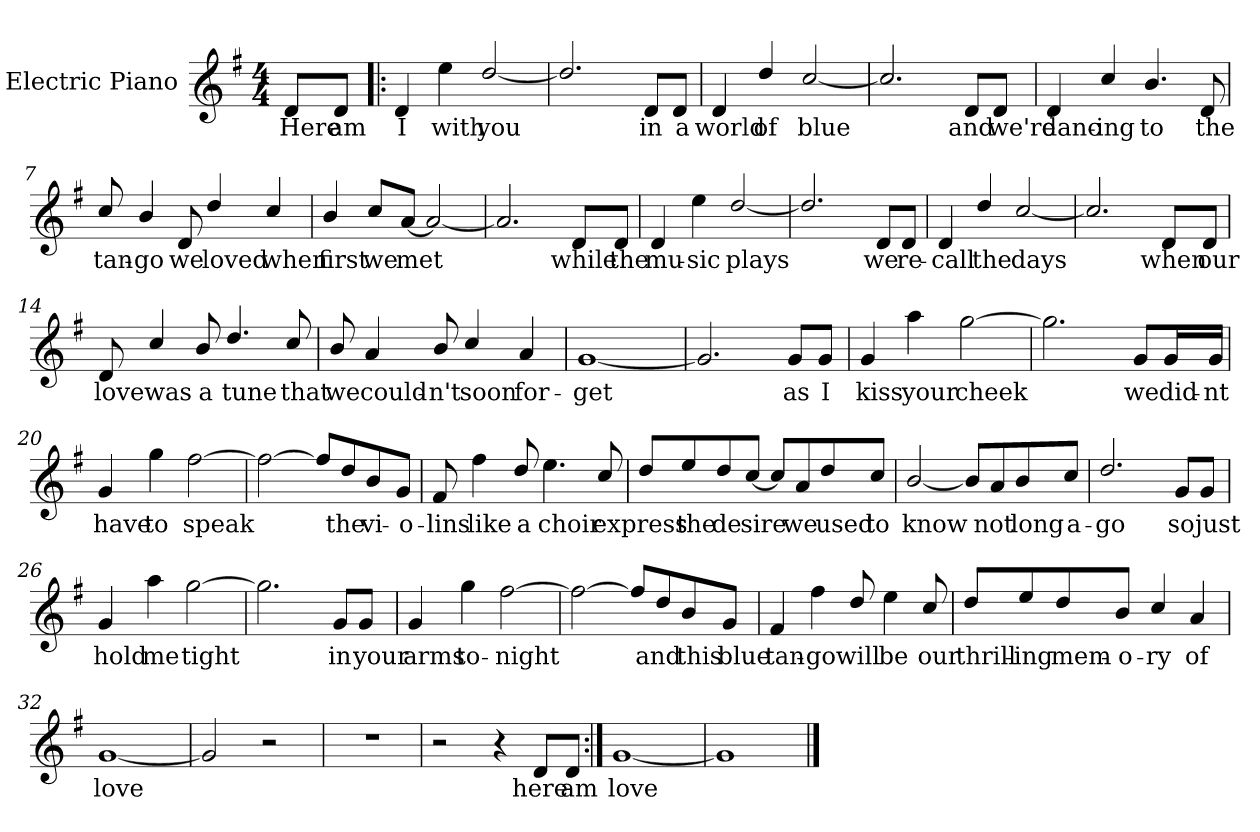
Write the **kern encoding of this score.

**kern	**text
*part1	*part1
*staff1	*staff1
*I"Electric Piano	*
*I'E.Pno	*
*clefG2	*
*k[f#]	*
*G:	*
*M4/4	*
=1	=1
8d/L	Here
8d/J	am
=2!|:	=2!|:
4d/	I
4ee\	with
[2dd/	you
=3	=3
2.dd/]	.
8d/L	in
8d/J	a
=4	=4
4d/	world
4dd/	of
[2cc/	blue
=5	=5
2.cc/]	.
8d/L	and
8d/J	we're
!!LO:LB:g=z
=6	=6
4d/	danc-
4cc/	-ing
4.b/	to
8d/	the
=7	=7
8cc/	tan-
4b/	-go
8d/	we
4dd/	loved
4cc/	when
=8	=8
4b/	first
8cc/L	we
[8a/J	met
2a/_	.
=9	=9
2.a/]	.
8d/L	while
8d/J	the
!!LO:LB:g=z
=10	=10
4d/	mu-
4ee\	-sic
[2dd/	plays
=11	=11
2.dd/]	.
8d/L	we
8d/J	re-
=12	=12
4d/	-call
4dd/	the
[2cc/	days
=13	=13
2.cc/]	.
8d/L	when
8d/J	our
=14	=14
8d/	love
4cc/	was
8b/	a
4.dd/	tune
8cc/	that
!!LO:LB:g=z
=15	=15
8b/	we
4a/	could-
8b/	-n't
4cc/	soon
4a/	for-
=16	=16
[1g	-get
=17	=17
2.g/]	.
8g/L	as
8g/J	I
=18	=18
4g/	kiss
4aa\	your
[2gg\	cheek
=19	=19
2.gg\]	.
8g/L	we
16g/L	did-
16g/JJ	-nt
!!LO:LB:g=z
=20	=20
4g/	have
4gg\	to
[2ff#\	speak
=21	=21
2ff#\_	.
8ff#/L]	.
8dd/	the
8b/	vi-
8g/J	-o-
=22	=22
8f#/	-lins
4ff#\	like
8dd/	a
4.ee\	choir
8cc/	ex
=23	=23
8dd/L	press
8ee/	the
8dd/	de
[8cc/J	sire
8cc/L]	.
8a/	we
8dd/	used
8cc/J	to
!!LO:LB:g=z
=24	=24
[2b/	know
8b/L]	.
8a/	not
8b/	long
8cc/J	a-
=25	=25
2.dd/	-go
8g/L	so
8g/J	just
=26	=26
4g/	hold
4aa\	me
[2gg\	tight
=27	=27
2.gg\]	.
8g/L	in
8g/J	your
=28	=28
4g/	arms
4gg\	to-
[2ff#\	-night
!!LO:LB:g=z
=29	=29
2ff#\_	.
8ff#/L]	.
8dd/	and
8b/	this
8g/J	blue
=30	=30
4f#/	tan-
4ff#\	-go
8dd/	will
4ee\	be
8cc/	our
=31	=31
8dd/L	thrill-
8ee/	-ing
8dd/	mem-
8b/J	-o-
4cc/	-ry
4a/	of
=32	=32
[1g	love
=33	=33
2g/]	.
2r	.
=34	=34
1r	.
!!LO:LB:g=z
=35	=35
2r	.
4r	.
8d/L	here
8d/J	am
=36:|!	=36:|!
[1g	love
=37	=37
1g]	.
==	==
*-	*-
